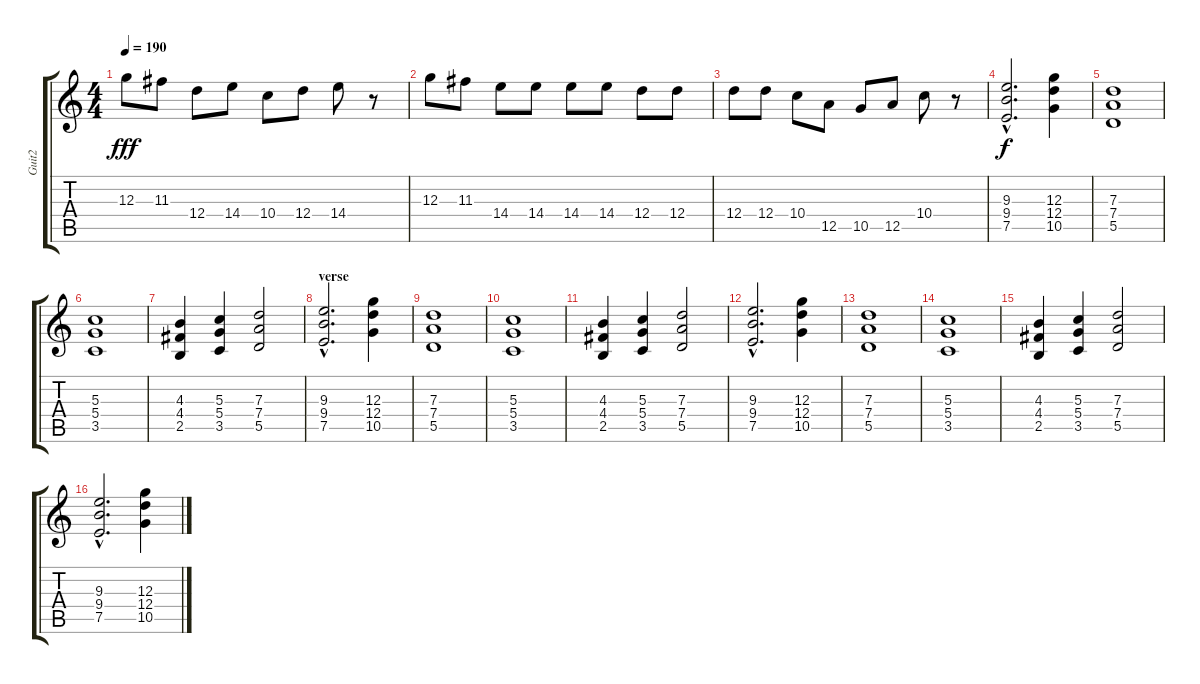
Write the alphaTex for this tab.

\track ("Guit2" "Guit2") {instrument electricguitarclean}
\staff {score tabs}
\tuning (E4 B3 G3 D3 A2 E2) {hide}
\ts (4 4)
\tempo 190
\clef g2
\ks c
12.3.8{dy fff} 11.3.8 12.4.8 14.4.8 10.4.8 12.4.8 14.4.8 r.8 |
12.3.8 11.3.8 14.4.8 14.4.8 14.4.8 14.4.8 12.4.8 12.4.8 |
12.4.8 12.4.8 10.4.8 12.5.8 10.5.8 12.5.8 10.4.8 r.8 |
(9.3{hac} 9.4{hac} 7.5{hac}).2{d dy f instrument overdrivenguitar} (12.3 12.4 10.5).4 |
(7.3 7.4 5.5).1 |
(5.3 5.4 3.5).1 |
(4.3 4.4 2.5).4 (5.3 5.4 3.5).4 (7.3 7.4 5.5).2 |
\section ("" "verse")
(9.3{hac} 9.4{hac} 7.5{hac}).2{d instrument overdrivenguitar} (12.3 12.4 10.5).4 |
(7.3 7.4 5.5).1 |
(5.3 5.4 3.5).1 |
(4.3 4.4 2.5).4 (5.3 5.4 3.5).4 (7.3 7.4 5.5).2 |
(9.3{hac} 9.4{hac} 7.5{hac}).2{d instrument overdrivenguitar} (12.3 12.4 10.5).4 |
(7.3 7.4 5.5).1 |
(5.3 5.4 3.5).1 |
(4.3 4.4 2.5).4 (5.3 5.4 3.5).4 (7.3 7.4 5.5).2 |
(9.3{hac} 9.4{hac} 7.5{hac}).2{d instrument overdrivenguitar} (12.3 12.4 10.5).4
